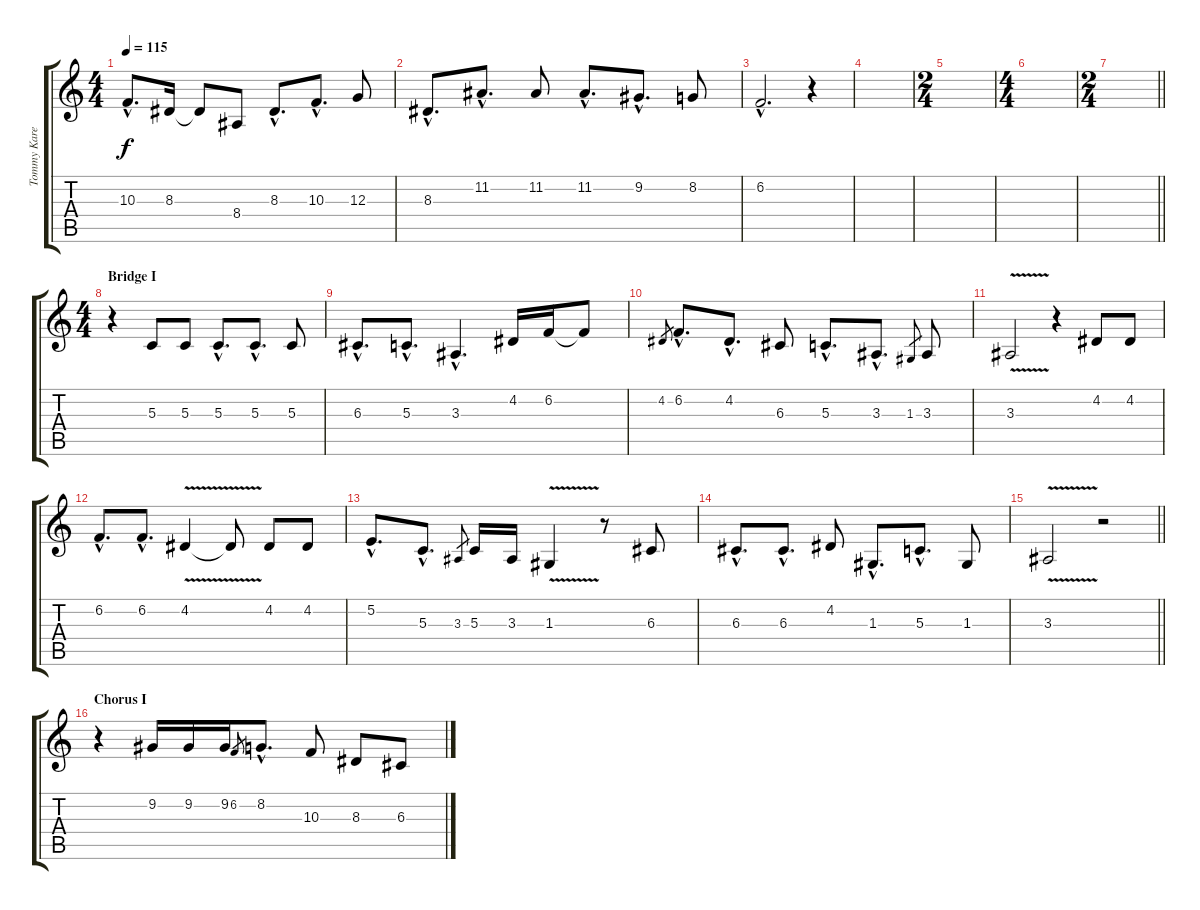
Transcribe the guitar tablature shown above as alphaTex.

\track ("Tommy Karevik" "Tommy Kare") {instrument tuba}
\staff {score tabs}
\tuning (E4 B3 G3 D3 A2 E2) {hide}
\ts (4 4)
\tempo 115
\clef g2
\ks c
10.3{hac}.8{d dy f} 8.3.16 8.3{t}.8 8.4.8 8.3{hac}.8{d} 10.3{hac}.8{d} 12.3.8 |
8.3{hac}.8{d} 11.2{hac}.8{d} 11.2.8 11.2{hac}.8{d} 9.2{hac}.8{d} 8.2.8 |
6.2{hac}.2{d} r.4 |
|
\ts (2 4)
|
\ts (4 4)
|
\ts (2 4)
\barLineRight lightlight
|
\ts (4 4)
\section ("" "Bridge I")
r.4 5.3.8 5.3.8 5.3{hac}.8{d} 5.3{hac}.8{d} 5.3.8 |
6.3{hac}.8{d} 5.3{hac}.8{d} 3.3{hac}.4{d} 4.2.16 6.2.16 6.2{t}.8 |
4.2.8{gr} 6.2{hac}.8{d} 4.2{hac}.8{d} 6.3.8 5.3{hac}.8{d} 3.3{hac}.8{d} 1.3.8{gr} 3.3.8 |
3.3{v}.2 r.4 4.2.8 4.2.8 |
6.2{hac}.8{d} 6.2{hac}.8{d} 4.2{v}.4 4.2{t}.8 4.2.8 4.2.8 |
5.2{hac}.8{d} 5.3{hac}.8{d} 3.3.8{gr} 5.3.16 3.3.16 1.3{v}.4 r.8 6.3.8 |
6.3{hac}.8{d} 6.3{hac}.8{d} 4.2.8 1.3{hac}.8{d} 5.3{hac}.8{d} 1.3.8 |
\barLineRight lightlight
3.3{v}.2 r.2 |
\section ("" "Chorus I")
r.4 9.2.16 9.2.16 9.2.16 6.2.8{gr} 8.2{hac}.8{d} 10.3.8 8.3.8 6.3.8
